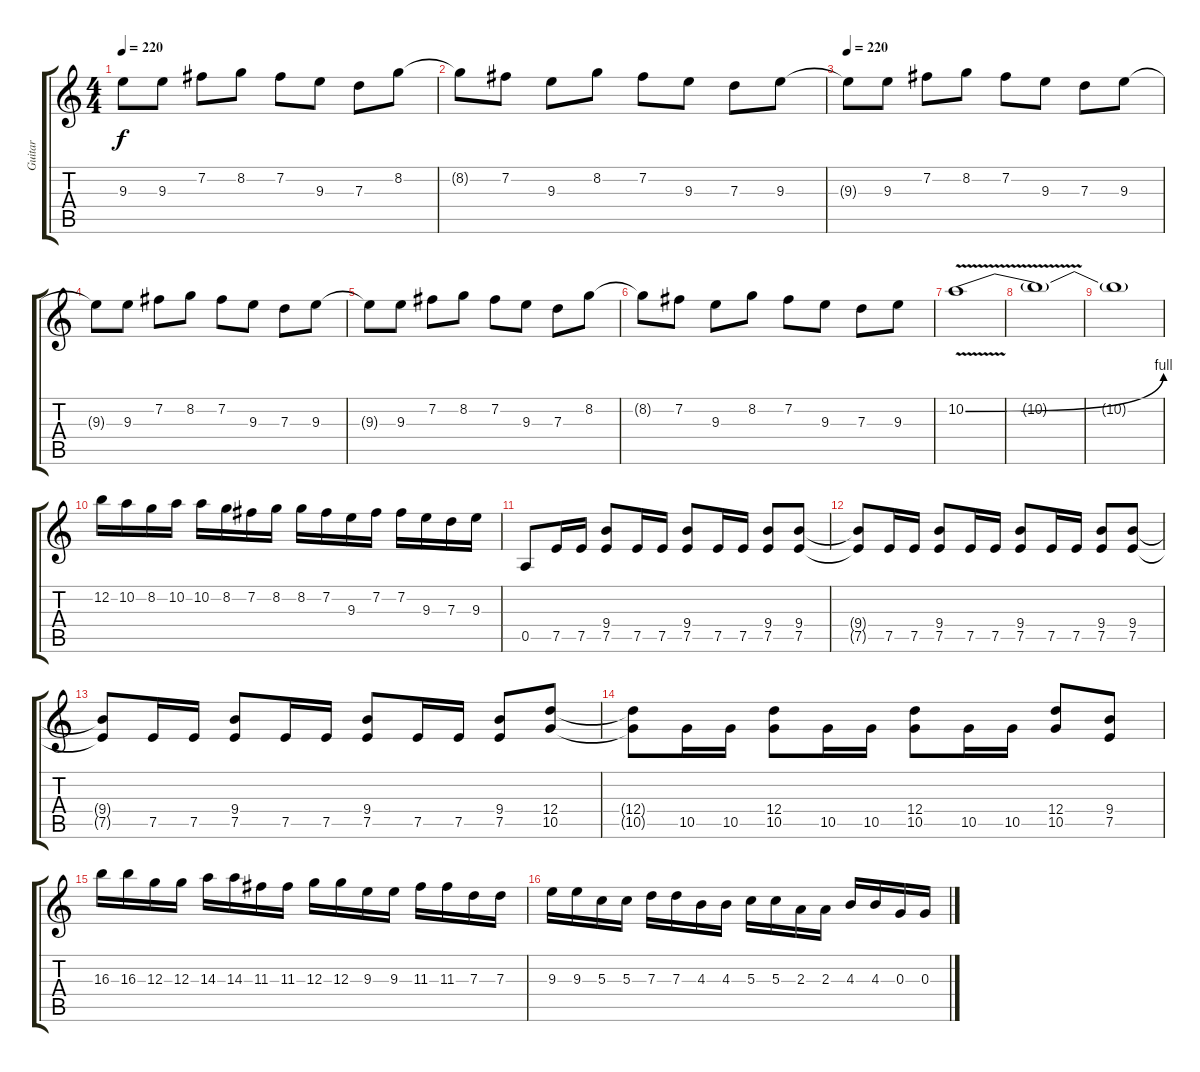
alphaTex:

\track ("Guitar" "Guitar") {instrument distortionguitar}
\staff {score tabs}
\tuning (E4 B3 G3 D3 A2 E2) {hide}
\ts (4 4)
\tempo 220
\clef g2
\ks c
9.3{t}.8{dy f} 9.3.8 7.2.8 8.2.8 7.2.8 9.3.8 7.3.8 8.2.8 |
8.2{t}.8 7.2.8 9.3.8 8.2.8 7.2.8 9.3.8 7.3.8 9.3.8 |
\tempo 220
9.3{t}.8 9.3.8 7.2.8 8.2.8 7.2.8 9.3.8 7.3.8 9.3.8 |
9.3{t}.8 9.3.8 7.2.8 8.2.8 7.2.8 9.3.8 7.3.8 9.3.8 |
9.3{t}.8 9.3.8 7.2.8 8.2.8 7.2.8 9.3.8 7.3.8 8.2.8 |
8.2{t}.8 7.2.8 9.3.8 8.2.8 7.2.8 9.3.8 7.3.8 9.3.8 |
10.2{be (bend 0 0 60 4) v}.1 |
10.2{t}.1 |
10.2{t}.1 |
12.2.16 10.2.16 8.2.16 10.2.16 10.2.16 8.2.16 7.2.16 8.2.16 8.2.16 7.2.16 9.3.16 7.2.16 7.2.16 9.3.16 7.3.16 9.3.16 |
0.5.8 7.5.16 7.5.16 (9.4 7.5).8 7.5.16 7.5.16 (9.4 7.5).8 7.5.16 7.5.16 (9.4 7.5).8 (9.4 7.5).8 |
(9.4{t} 7.5{t}).8 7.5.16 7.5.16 (9.4 7.5).8 7.5.16 7.5.16 (9.4 7.5).8 7.5.16 7.5.16 (9.4 7.5).8 (9.4 7.5).8 |
(9.4{t} 7.5{t}).8 7.5.16 7.5.16 (9.4 7.5).8 7.5.16 7.5.16 (9.4 7.5).8 7.5.16 7.5.16 (9.4 7.5).8 (12.4 10.5).8 |
(12.4{t} 10.5{t}).8 10.5.16 10.5.16 (12.4 10.5).8 10.5.16 10.5.16 (12.4 10.5).8 10.5.16 10.5.16 (12.4 10.5).8 (9.4 7.5).8 |
16.3.16 16.3.16 12.3.16 12.3.16 14.3.16 14.3.16 11.3.16 11.3.16 12.3.16 12.3.16 9.3.16 9.3.16 11.3.16 11.3.16 7.3.16 7.3.16 |
9.3.16 9.3.16 5.3.16 5.3.16 7.3.16 7.3.16 4.3.16 4.3.16 5.3.16 5.3.16 2.3.16 2.3.16 4.3.16 4.3.16 0.3.16 0.3.16
